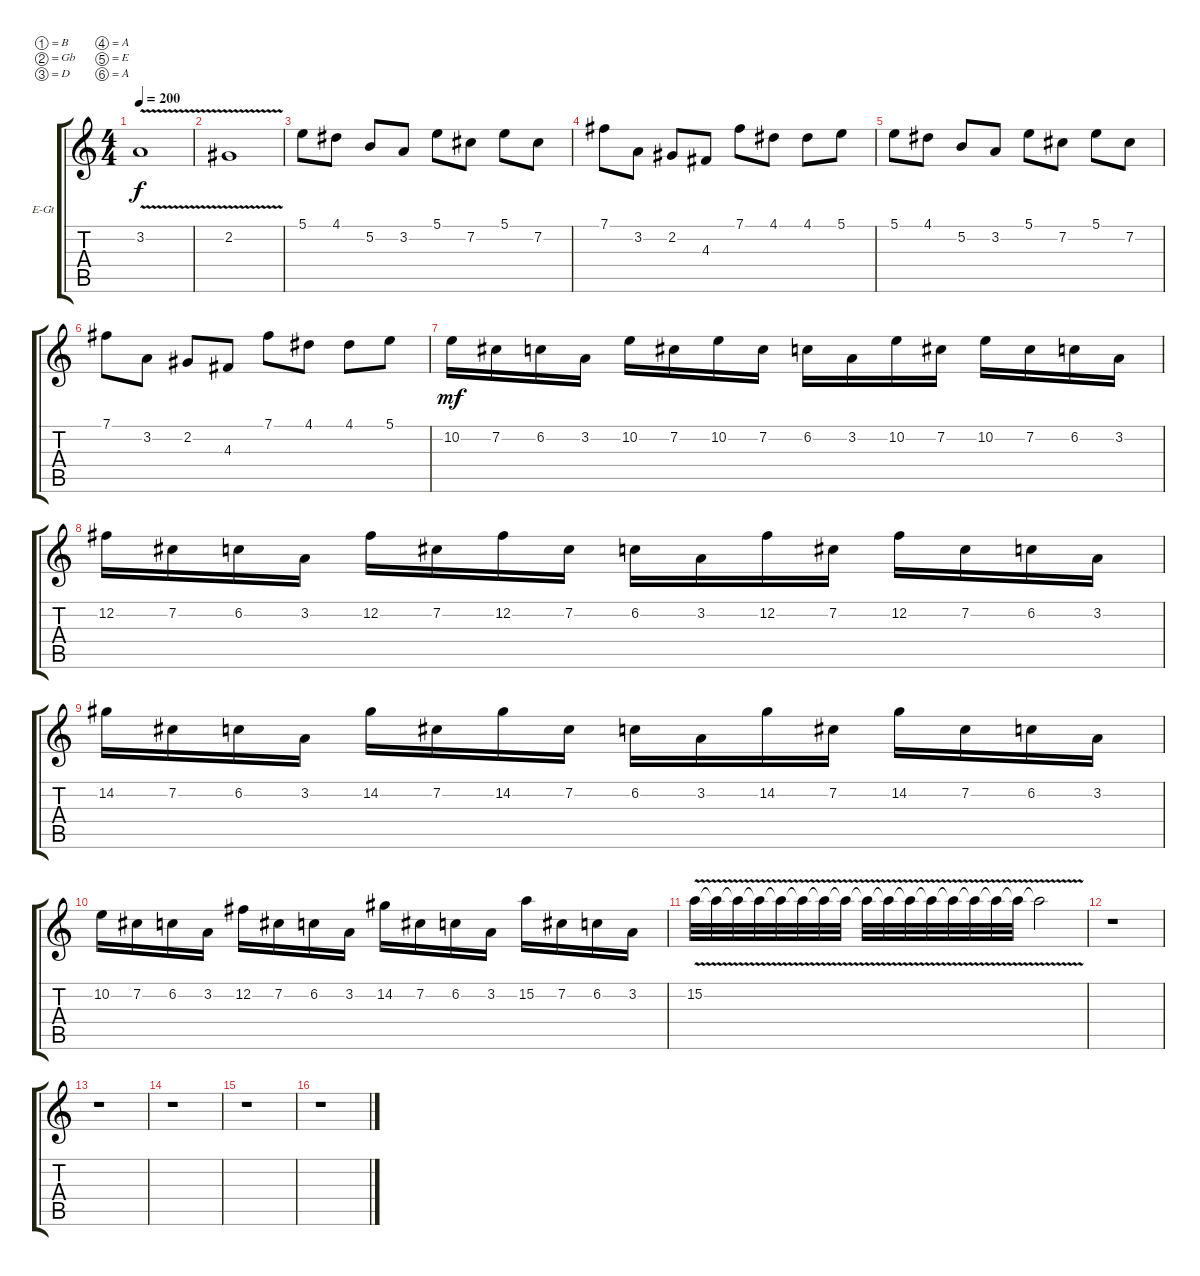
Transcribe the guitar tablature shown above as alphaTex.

\bracketExtendMode groupsimilarinstruments
\firstSystemTrackNameOrientation horizontal
\otherSystemsTrackNameOrientation horizontal
\track ("Solo swag 2" "E-Gt") {instrument distortionguitar}
\staff {score tabs}
\tuning (B3 Gb3 D3 A2 E2 A1)
\ts (4 4)
\tempo 200
\clef g2
\scale
0.333333
\ks c
3.2{v}.1{dy f} |
\scale
0.333333 2.2{v}.1 |
\scale
0.333333 5.1.8 4.1.8 5.2.8 3.2.8 5.1.8 7.2.8 5.1.8 7.2.8 |
\scale
0.333333 7.1.8 3.2.8 2.2.8 4.3.8 7.1.8 4.1.8 4.1.8 5.1.8 |
\scale
0.333333 5.1.8 4.1.8 5.2.8 3.2.8 5.1.8 7.2.8 5.1.8 7.2.8 |
\scale
0.333333 7.1.8 3.2.8 2.2.8 4.3.8 7.1.8 4.1.8 4.1.8 5.1.8 |
\scale
0.333333 10.2.16{dy mf} 7.2.16 6.2.16 3.2.16 10.2.16 7.2.16 10.2.16 7.2.16 6.2.16 3.2.16 10.2.16 7.2.16 10.2.16 7.2.16 6.2.16 3.2.16 |
\scale
0.333333 12.2.16 7.2.16 6.2.16 3.2.16 12.2.16 7.2.16 12.2.16 7.2.16 6.2.16 3.2.16 12.2.16 7.2.16 12.2.16 7.2.16 6.2.16 3.2.16 |
\scale
0.333333 14.2.16 7.2.16 6.2.16 3.2.16 14.2.16 7.2.16 14.2.16 7.2.16 6.2.16 3.2.16 14.2.16 7.2.16 14.2.16 7.2.16 6.2.16 3.2.16 |
\scale
0.333333 10.2.16 7.2.16 6.2.16 3.2.16 12.2.16 7.2.16 6.2.16 3.2.16 14.2.16 7.2.16 6.2.16 3.2.16 15.2.16 7.2.16 6.2.16 3.2.16 |
15.2{v}.32 15.2{v t}.32 15.2{v t}.32 15.2{v t}.32 15.2{v t}.32 15.2{v t}.32 15.2{v t}.32 15.2{v t}.32 15.2{v t}.32 15.2{v t}.32 15.2{v t}.32 15.2{v t}.32 15.2{v t}.32 15.2{v t}.32 15.2{v t}.32 15.2{v t}.32 15.2{v t}.2 |
r.1 |
r.1 |
r.1 |
r.1 |
r.1
